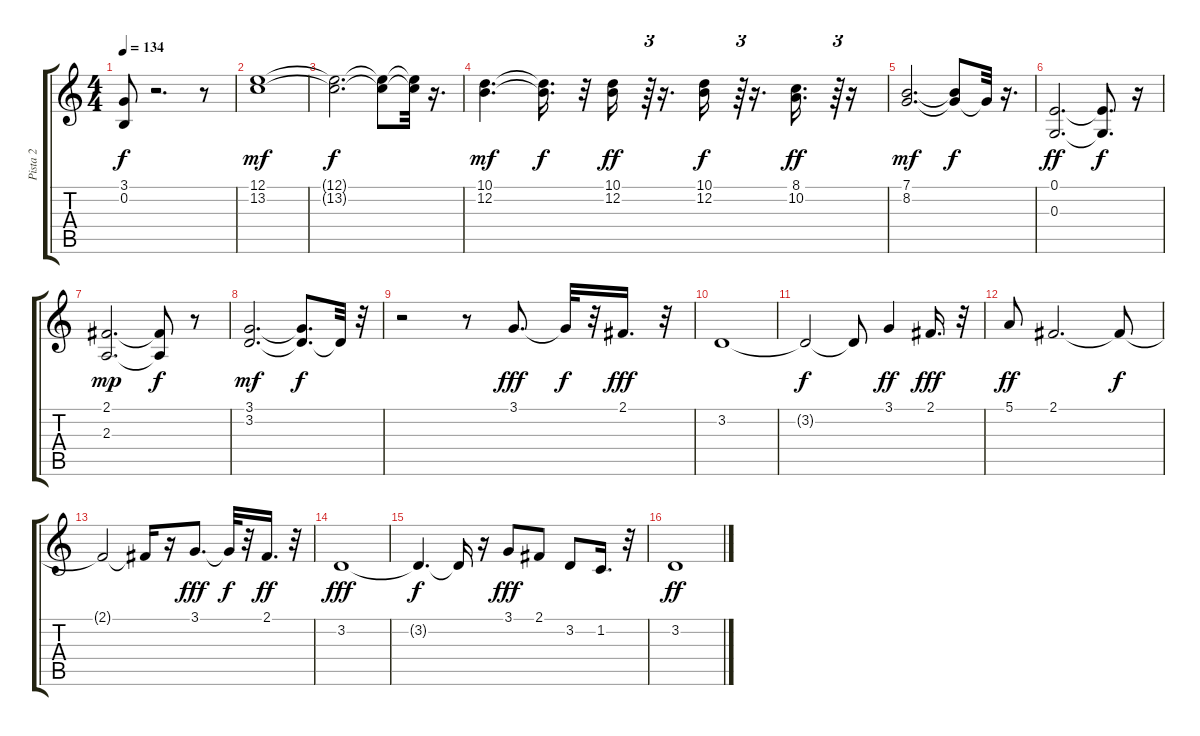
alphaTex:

\track ("Pista 2" "Pista 2") {instrument brasssection}
\staff {score tabs}
\tuning (E4 B3 G3 D3 A2 E2) {hide}
\ts (4 4)
\tempo 134
\clef g2
\ks c
(3.1{t} 0.2{t}).8{dy f} r.2{d} r.8 |
(12.1 13.2).1{dy mf} |
(12.1{t} 13.2{t}).2{d dy f} (12.1{t} 13.2{t}).8 (12.1{t} 13.2{t}).32 r.16{d} |
(10.1 12.2).4{d dy mf} (10.1{t} 12.2{t}).16{d dy f} r.32 (10.1 12.2).16{dy ff} r.64{tu (3 2)} r.16{d} (10.1 12.2).16{dy f} r.64{tu (3 2)} r.16{d} (8.1 10.2).16{d dy ff} r.64{tu (3 2)} r.16 |
(7.1 8.2).2{d dy mf} (7.1{t} 8.2{t}).8{dy f} 8.2{t}.32 r.16{d} |
(0.1 0.3).2{d dy ff} (0.1{t} 0.3{t}).8{d dy f} r.16 |
(2.1 2.3).2{d dy mp} (2.1{t} 2.3{t}).8{dy f} r.8 |
(3.1 3.2).2{d dy mf} (3.1{t} 3.2{t}).8{d dy f} 3.2{t}.32 r.32 |
r.2 r.8 3.1.8{d dy fff} 3.1{t}.32{dy f} r.32 2.1.16{d dy fff} r.32 |
3.2.1 |
3.2{t}.2{dy f} 3.2{t}.8 3.1.4{dy ff} 2.1.16{d dy fff} r.32 |
5.1.8{dy ff} 2.1.2{d} 2.1{t}.8{dy f} |
2.1{t}.2 2.1{t}.16 r.16 3.1.8{d dy fff} 3.1{t}.32{dy f} r.32 2.1.16{d dy ff} r.32 |
3.2.1{dy fff} |
3.2{t}.4{d dy f} 3.2{t}.16 r.16 3.1.8{dy fff} 2.1.8 3.2.8 1.2.16{d} r.32 |
3.2.1{dy ff}
